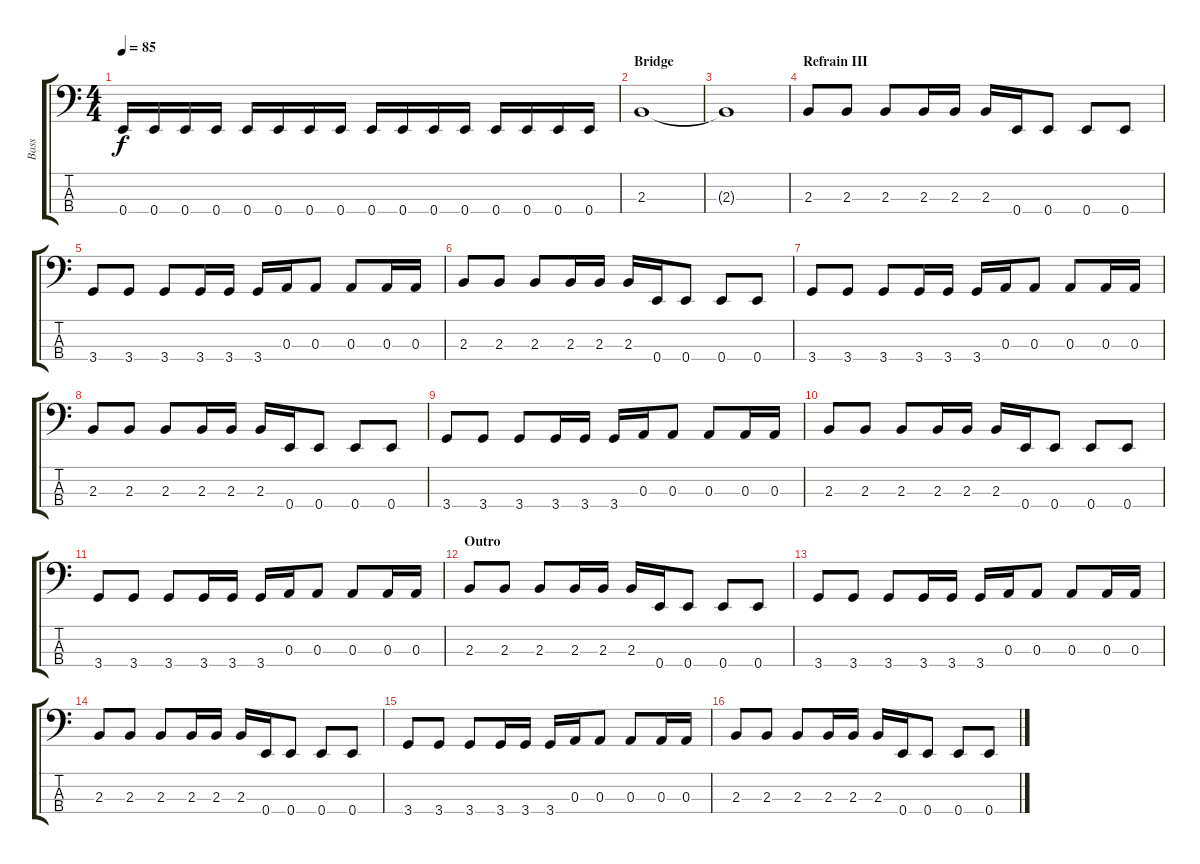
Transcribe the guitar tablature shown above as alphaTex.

\track ("Bass" "Bass") {instrument electricbassfinger}
\staff {score tabs}
\tuning (G2 D2 A1 E1) {hide}
\ts (4 4)
\tempo 85
\clef f4
\ks c
0.4.16{dy f} 0.4.16 0.4.16 0.4.16 0.4.16 0.4.16 0.4.16 0.4.16 0.4.16 0.4.16 0.4.16 0.4.16 0.4.16 0.4.16 0.4.16 0.4.16 |
\section ("" "Bridge")
2.3.1{volume 0} |
2.3{t}.1 |
\section ("" "Refrain III")
2.3.8{volume 16} 2.3.8 2.3.8 2.3.16 2.3.16 2.3.16 0.4.16 0.4.8 0.4.8 0.4.8 |
3.4.8 3.4.8 3.4.8 3.4.16 3.4.16 3.4.16 0.3.16 0.3.8 0.3.8 0.3.16 0.3.16 |
2.3.8 2.3.8 2.3.8 2.3.16 2.3.16 2.3.16 0.4.16 0.4.8 0.4.8 0.4.8 |
3.4.8 3.4.8 3.4.8 3.4.16 3.4.16 3.4.16 0.3.16 0.3.8 0.3.8 0.3.16 0.3.16 |
2.3.8 2.3.8 2.3.8 2.3.16 2.3.16 2.3.16 0.4.16 0.4.8 0.4.8 0.4.8 |
3.4.8 3.4.8 3.4.8 3.4.16 3.4.16 3.4.16 0.3.16 0.3.8 0.3.8 0.3.16 0.3.16 |
2.3.8 2.3.8 2.3.8 2.3.16 2.3.16 2.3.16 0.4.16 0.4.8 0.4.8 0.4.8 |
3.4.8 3.4.8 3.4.8 3.4.16 3.4.16 3.4.16 0.3.16 0.3.8 0.3.8 0.3.16 0.3.16 |
\section ("" "Outro")
2.3.8 2.3.8 2.3.8 2.3.16 2.3.16 2.3.16 0.4.16 0.4.8 0.4.8 0.4.8 |
3.4.8 3.4.8 3.4.8 3.4.16 3.4.16 3.4.16 0.3.16 0.3.8 0.3.8 0.3.16 0.3.16 |
2.3.8 2.3.8 2.3.8 2.3.16 2.3.16 2.3.16 0.4.16 0.4.8 0.4.8 0.4.8 |
3.4.8 3.4.8 3.4.8 3.4.16 3.4.16 3.4.16 0.3.16 0.3.8 0.3.8 0.3.16 0.3.16 |
2.3.8 2.3.8 2.3.8 2.3.16 2.3.16 2.3.16 0.4.16 0.4.8 0.4.8 0.4.8
